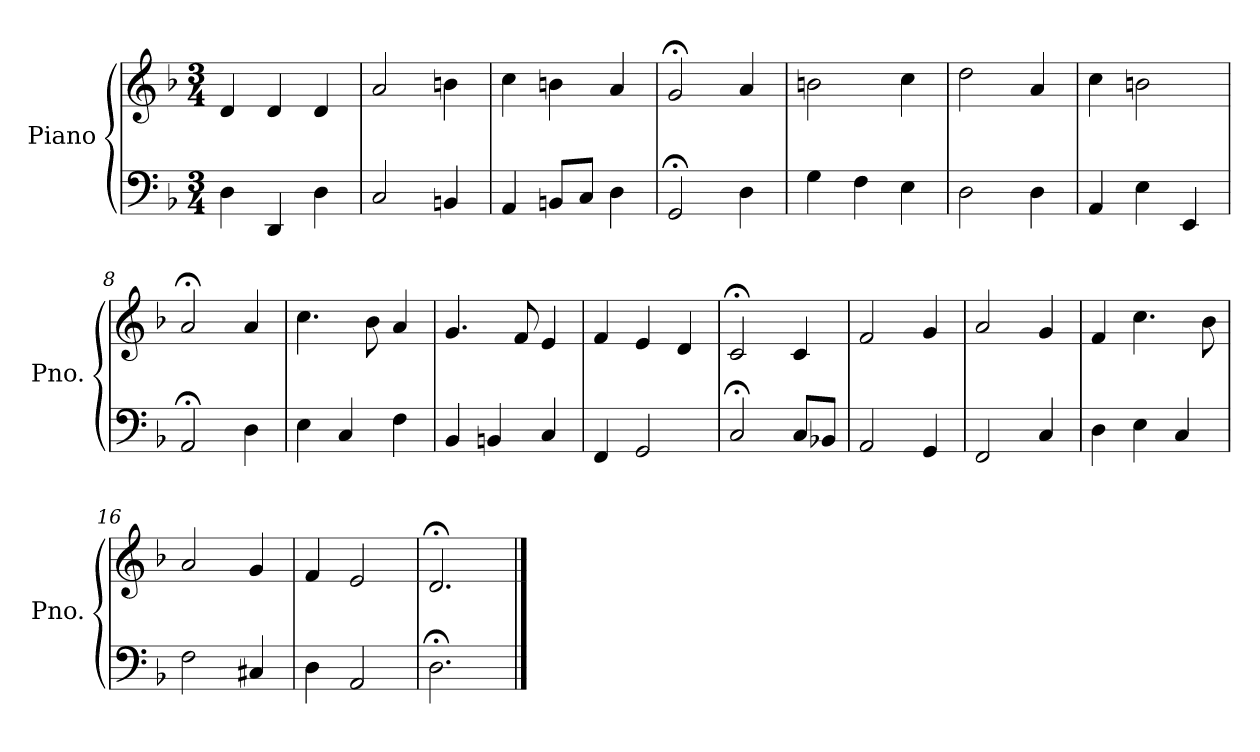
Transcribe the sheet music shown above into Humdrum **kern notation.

**kern	**kern
*part1	*part1
*staff2	*staff1
*I"Piano	*
*I'Pno.	*
*clefF4	*clefG2
*k[b-]	*k[b-]
*M3/4	*M3/4
=1	=1
4D\	4d/
4DD/	4d/
4D\	4d/
=2	=2
2C/	2a/
4BBn/	4bn\
=3	=3
4AA/	4cc\
8BBn/L	4bn\
8C/J	.
4D\	4a/
=4	=4
2GG;</	2g;</
4D\	4a/
=5	=5
4G\	2bn\
4F\	.
4E\	4cc\
=6	=6
2D\	2dd\
4D\	4a/
=7	=7
4AA/	4cc\
4E\	2bn\
4EE/	.
=8	=8
2AA;</	2a;</
4D\	4a/
=9	=9
4E\	4.cc\
4C/	.
.	8b-\
4F\	4a/
!!LO:LB:g=z
=10	=10
4BB-/	4.g/
4BBn/	.
.	8f/
4C/	4e/
=11	=11
4FF/	4f/
2GG/	4e/
.	4d/
=12	=12
2C;</	2c;</
8C/L	4c/
8BB-X/J	.
=13	=13
2AA/	2f/
4GG/	4g/
=14	=14
2FF/	2a/
4C/	4g/
=15	=15
4D\	4f/
4E\	4.cc\
4C/	.
.	8b-\
=16	=16
2F\	2a/
4C#X/	4g/
=17	=17
4D\	4f/
2AA/	2e/
=18	=18
2.D;<\	2.d;</
==	==
*-	*-
